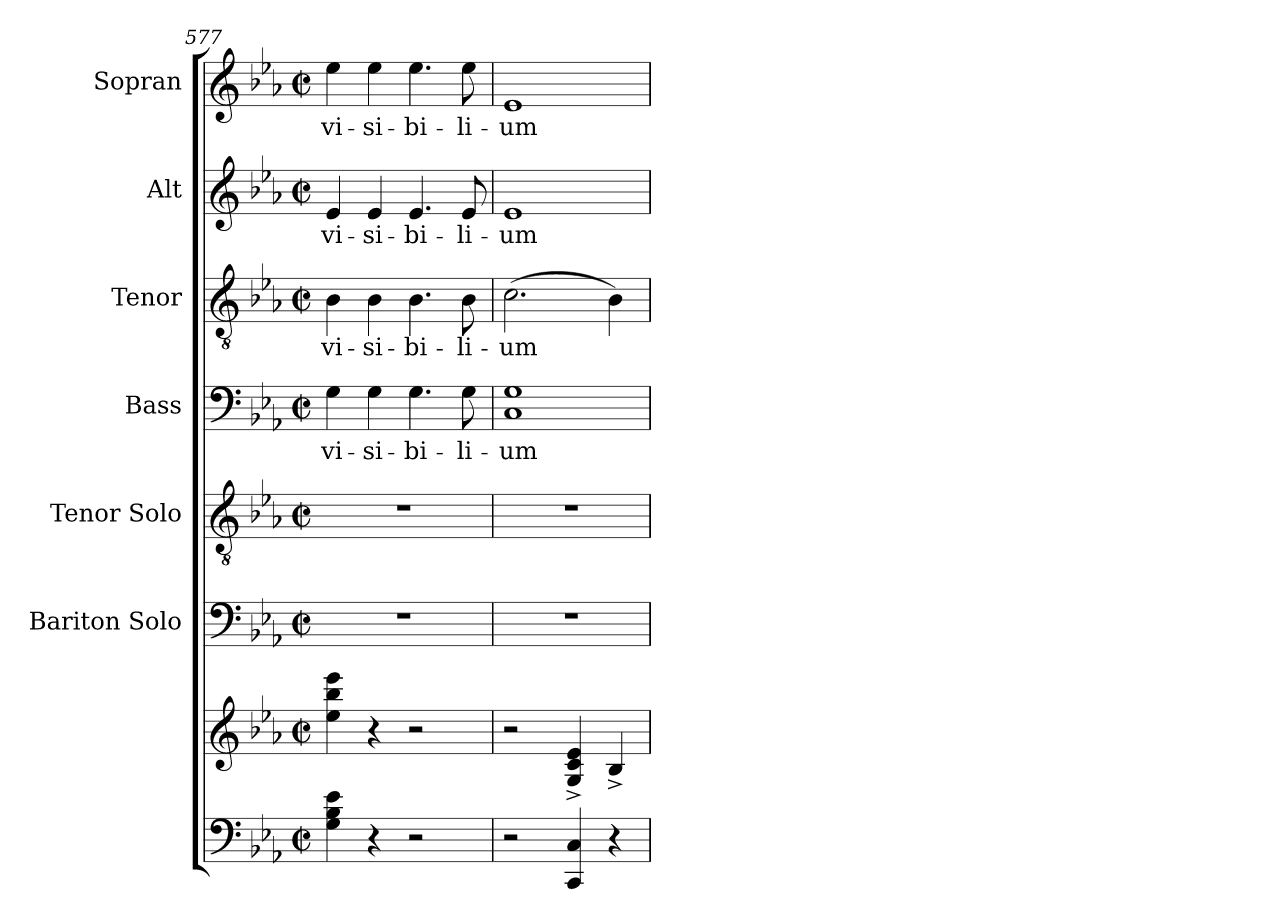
**kern	**kern	**kern	**kern	**kern	**text	**kern	**text	**kern	**text	**kern	**text
*part7	*part7	*part6	*part5	*part4	*part4	*part3	*part3	*part2	*part2	*part1	*part1
*staff8	*staff7	*staff6	*staff5	*staff4	*staff4	*staff3	*staff3	*staff2	*staff2	*staff1	*staff1
*	*	*I"Bariton Solo	*I"Tenor Solo	*I"Bass	*	*I"Tenor	*	*I"Alt	*	*I"Sopran	*
*	*	*	*	*I'B.	*	*I'T.	*	*I'A.	*	*I'S.	*
*clefF4	*clefG2	*clefF4	*clefGv2	*clefF4	*	*clefGv2	*	*clefG2	*	*clefG2	*
*k[b-e-a-]	*k[b-e-a-]	*k[b-e-a-]	*k[b-e-a-]	*k[b-e-a-]	*	*k[b-e-a-]	*	*k[b-e-a-]	*	*k[b-e-a-]	*
*E-:	*E-:	*E-:	*E-:	*E-:	*	*E-:	*	*E-:	*	*E-:	*
*M2/2	*M2/2	*M2/2	*M2/2	*M2/2	*	*M2/2	*	*M2/2	*	*M2/2	*
*met(c|)	*met(c|)	*met(c|)	*met(c|)	*met(c|)	*	*met(c|)	*	*met(c|)	*	*met(c|)	*
=577	=577	=577	=577	=577	=577	=577	=577	=577	=577	=577	=577
!	!	!	!	!	!LO:LY:b	!	!LO:LY:b	!	!LO:LY:b	!	!LO:LY:b
4G\ 4B-\ 4e-\	4ee-\ 4bb-\ 4eee-\	1r	1r	4G\	vi-	4B-\	vi-	4e-/	vi-	4ee-\	vi-
!	!	!	!	!	!LO:LY:b	!	!LO:LY:b	!	!LO:LY:b	!	!LO:LY:b
4r	4r	.	.	4G\	-si-	4B-\	-si-	4e-/	-si-	4ee-\	-si-
!	!	!	!	!	!LO:LY:b	!	!LO:LY:b	!	!LO:LY:b	!	!LO:LY:b
2r	2r	.	.	4.G\	-bi-	4.B-\	-bi-	4.e-/	-bi-	4.ee-\	-bi-
!	!	!	!	!	!LO:LY:b	!	!LO:LY:b	!	!LO:LY:b	!	!LO:LY:b
.	.	.	.	8G\	-li-	8B-\	-li-	8e-/	-li-	8ee-\	-li-
!!LO:LB:g=z
=578	=578	=578	=578	=578	=578	=578	=578	=578	=578	=578	=578
!	!	!	!	!	!LO:LY:b	!	!LO:LY:b	!	!LO:LY:b	!	!LO:LY:b
2r	2r	1r	1r	1C 1G	-um	(>2.c\	-um	1e-	-um	1e-	-um
4CC/ 4C/	4G/^< 4c/^< 4e-/^<	.	.	.	.	.	.	.	.	.	.
4r	4B-^</	.	.	.	.	4B-\)	.	.	.	.	.
=	=	=	=	=	=	=	=	=	=	=	=
*-	*-	*-	*-	*-	*-	*-	*-	*-	*-	*-	*-
